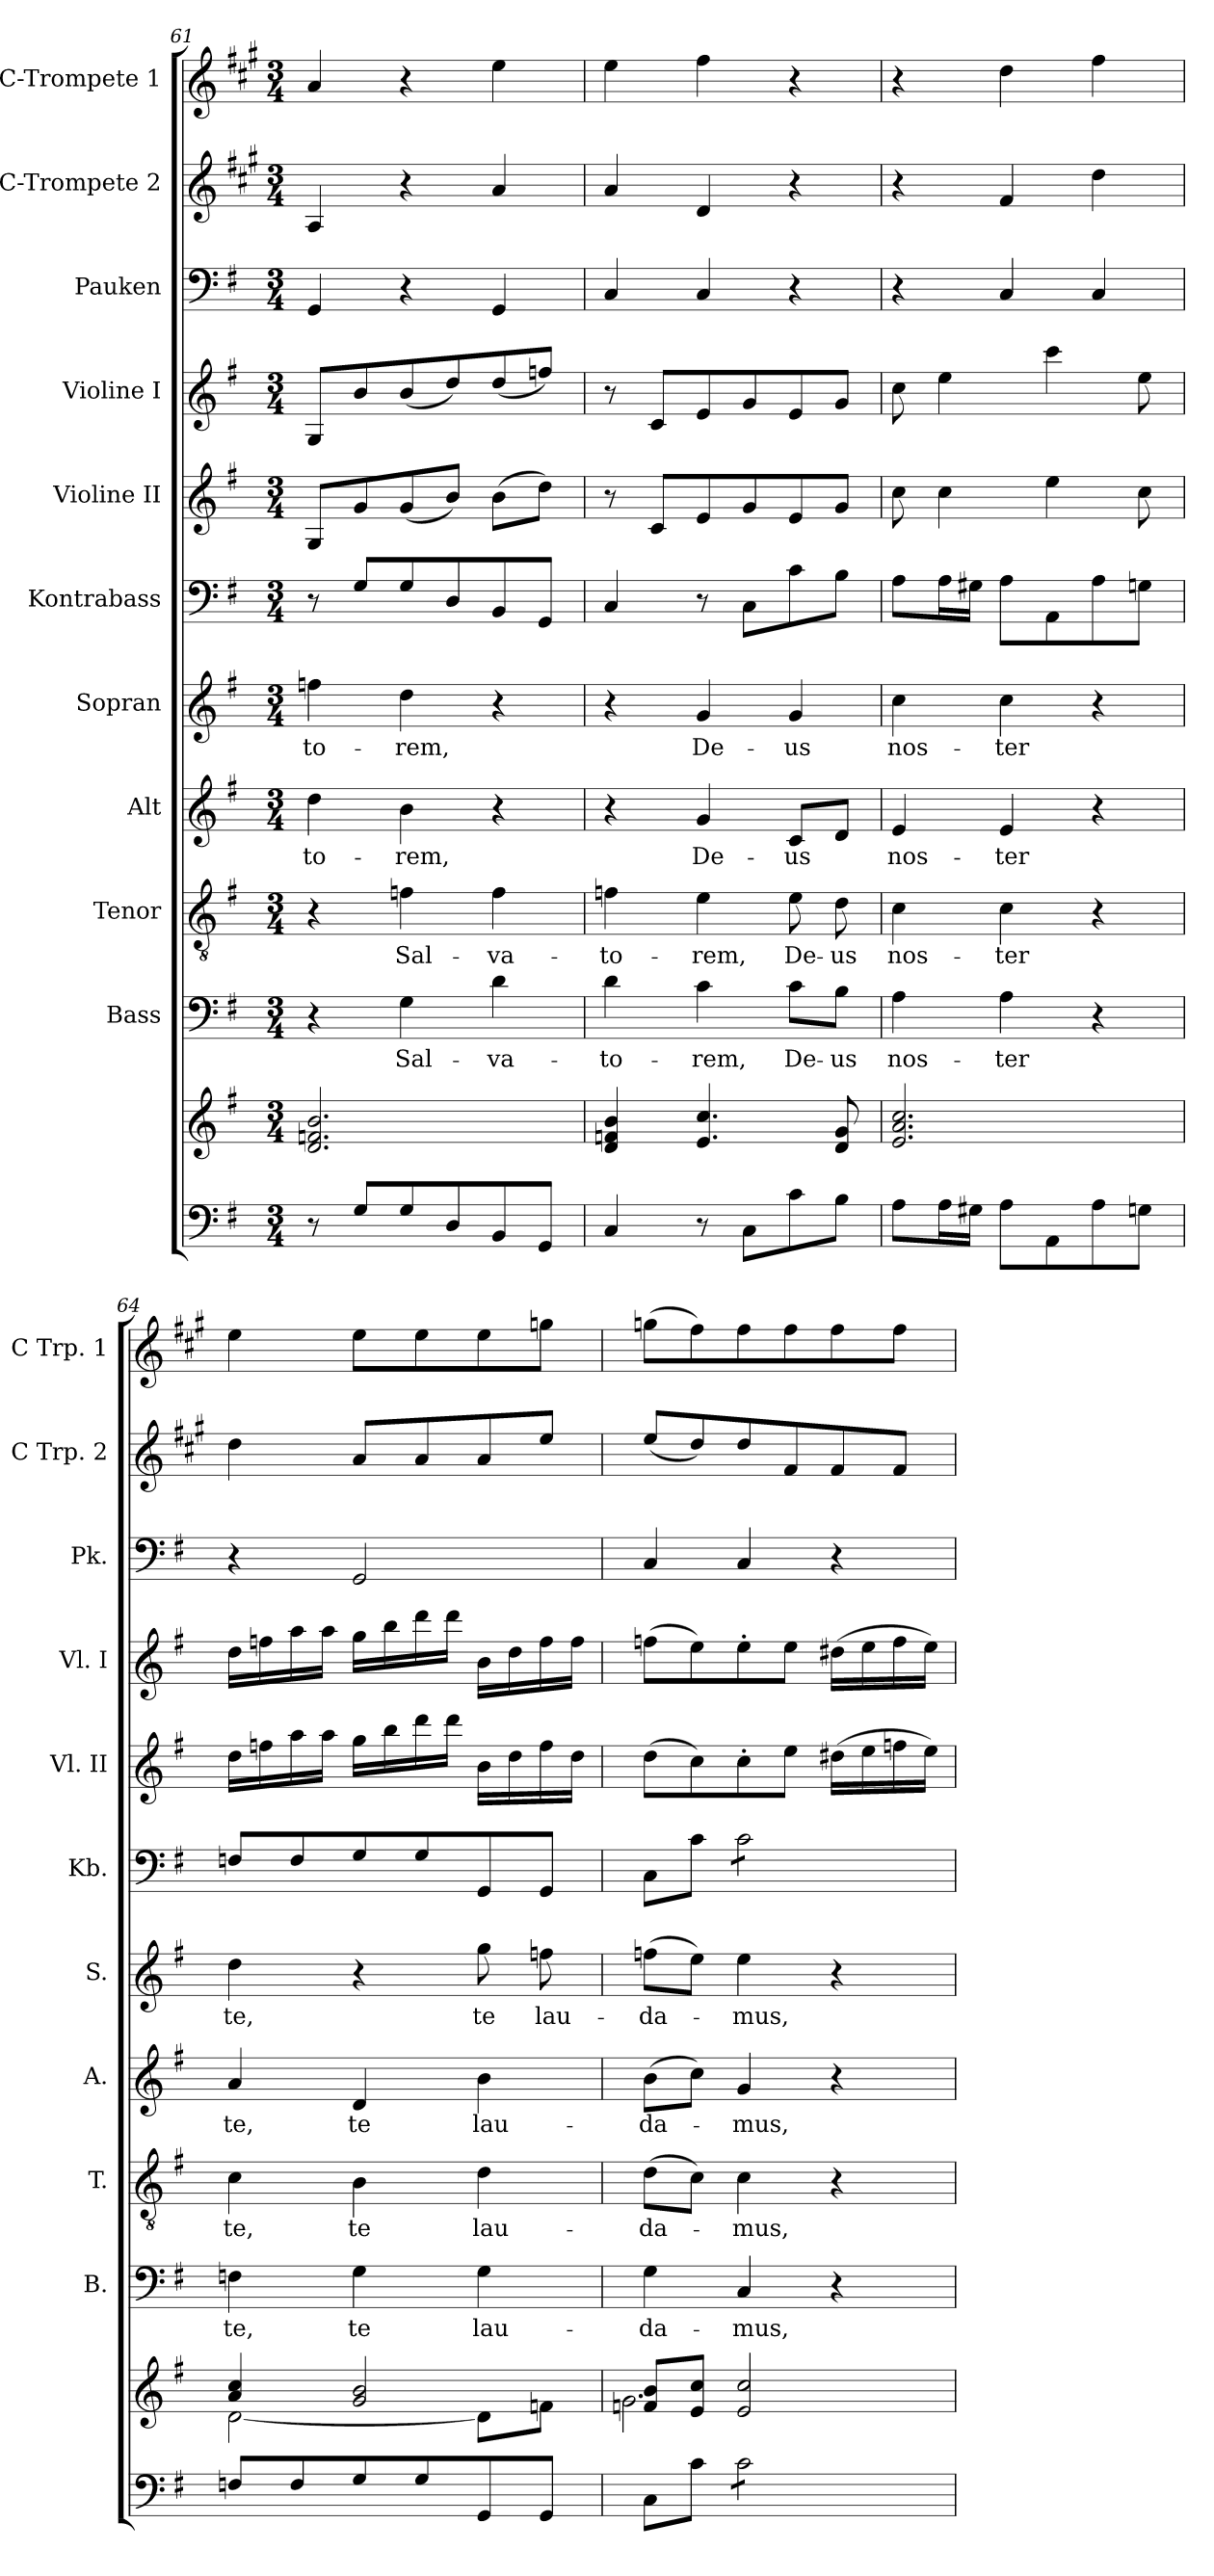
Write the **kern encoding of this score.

**kern	**kern	**kern	**text	**kern	**text	**kern	**text	**kern	**text	**kern	**kern	**kern	**kern	**kern	**kern
*part11	*part11	*part10	*part10	*part9	*part9	*part8	*part8	*part7	*part7	*part6	*part5	*part4	*part3	*part2	*part1
*staff12	*staff11	*staff10	*staff10	*staff9	*staff9	*staff8	*staff8	*staff7	*staff7	*staff6	*staff5	*staff4	*staff3	*staff2	*staff1
*	*	*I"Bass	*	*I"Tenor	*	*I"Alt	*	*I"Sopran	*	*I"Kontrabass	*I"Violine II	*I"Violine I	*I"Pauken	*I"C-Trompete 2	*I"C-Trompete 1
*	*	*I'B.	*	*I'T.	*	*I'A.	*	*I'S.	*	*I'Kb.	*I'Vl. II	*I'Vl. I	*I'Pk.	*I'C Trp. 2	*I'C Trp. 1
!!LO:PB:g=z
*clefF4	*clefG2	*clefF4	*	*clefGv2	*	*clefG2	*	*clefG2	*	*clefF4	*clefG2	*clefG2	*clefF4	*clefG2	*clefG2
*	*	*	*	*	*	*	*	*	*	*ITrd7c12	*	*	*	*ITrd1c2	*ITrd1c2
*k[f#]	*k[f#]	*k[f#]	*	*k[f#]	*	*k[f#]	*	*k[f#]	*	*k[f#]	*k[f#]	*k[f#]	*k[f#]	*k[f#]	*k[f#]
*G:	*G:	*G:	*	*G:	*	*G:	*	*G:	*	*G:	*G:	*G:	*G:	*G:	*G:
*M3/4	*M3/4	*M3/4	*	*M3/4	*	*M3/4	*	*M3/4	*	*M3/4	*M3/4	*M3/4	*M3/4	*M3/4	*M3/4
=61	=61	=61	=61	=61	=61	=61	=61	=61	=61	=61	=61	=61	=61	=61	=61
!	!	!	!	!	!	!	!LO:LY:b	!	!LO:LY:b	!	!	!	!	!	!
8r	2.d/ 2.fn/ 2.b/	4r	.	4r	.	4dd\	-to-	4ffn\	-to-	8r	8G/L	8G/L	4GG/	4G/	4g/
8G/L	.	.	.	.	.	.	.	.	.	8GG/L	8g/	8b/	.	.	.
!	!	!	!LO:LY:b	!	!LO:LY:b	!	!LO:LY:b	!	!LO:LY:b	!	!	!	!	!	!
8G/	.	4G\	Sal-	4fn\	Sal-	4b\	-rem,	4dd\	-rem,	8GG/	(<8g/	(<8b/	4r	4r	4r
8D/	.	.	.	.	.	.	.	.	.	8DD/	8b/J)	8dd/)	.	.	.
!	!	!	!LO:LY:b	!	!LO:LY:b	!	!	!	!	!	!	!	!	!	!
8BB/	.	4d\	-va-	4f\	-va-	4r	.	4r	.	8BBB/	(>8b\L	(<8dd/	4GG/	4g/	4dd\
8GG/J	.	.	.	.	.	.	.	.	.	8GGG/J	8dd\J)	8ffn/J)	.	.	.
=62	=62	=62	=62	=62	=62	=62	=62	=62	=62	=62	=62	=62	=62	=62	=62
!	!	!	!LO:LY:b	!	!LO:LY:b	!	!	!	!	!	!	!	!	!	!
4C/	4d/ 4fn/ 4b/	4d\	-to-	4fn\	-to-	4r	.	4r	.	4CC/	8r	8r	4C/	4g/	4dd\
.	.	.	.	.	.	.	.	.	.	.	8c/L	8c/L	.	.	.
!	!	!	!LO:LY:b	!	!LO:LY:b	!	!LO:LY:b	!	!LO:LY:b	!	!	!	!	!	!
8r	4.e/ 4.cc/	4c\	-rem,	4e\	-rem,	4g/	De-	4g/	De-	8r	8e/	8e/	4C/	4c/	4ee\
8C\L	.	.	.	.	.	.	.	.	.	8CC\L	8g/	8g/	.	.	.
!	!	!	!LO:LY:b	!	!LO:LY:b	!	!LO:LY:b	!	!LO:LY:b	!	!	!	!	!	!
8c\	.	8c\L	De-	8e\	De-	8c/L	-us	4g/	-us	8C\	8e/	8e/	4r	4r	4r
!	!	!	!LO:LY:b	!	!LO:LY:b	!	!	!	!	!	!	!	!	!	!
8B\J	8d/ 8g/	8B\J	-us	8d\	-us	8d/J	.	.	.	8BB\J	8g/J	8g/J	.	.	.
=63	=63	=63	=63	=63	=63	=63	=63	=63	=63	=63	=63	=63	=63	=63	=63
!	!	!	!LO:LY:b	!	!LO:LY:b	!	!LO:LY:b	!	!LO:LY:b	!	!	!	!	!	!
8A\L	2.e/ 2.a/ 2.cc/	4A\	nos-	4c\	nos-	4e/	nos-	4cc\	nos-	8AA\L	8cc\	8cc\	4r	4r	4r
16A\L	.	.	.	.	.	.	.	.	.	16AA\L	4cc\	4ee\	.	.	.
16G#X\JJ	.	.	.	.	.	.	.	.	.	16GG#X\JJ	.	.	.	.	.
!	!	!	!LO:LY:b	!	!LO:LY:b	!	!LO:LY:b	!	!LO:LY:b	!	!	!	!	!	!
8A\L	.	4A\	-ter	4c\	-ter	4e/	-ter	4cc\	-ter	8AA\L	.	.	4C/	4e/	4cc\
8AA\	.	.	.	.	.	.	.	.	.	8AAA\	4ee\	4ccc\	.	.	.
8A\	.	4r	.	4r	.	4r	.	4r	.	8AA\	.	.	4C/	4cc\	4ee\
8Gn\J	.	.	.	.	.	.	.	.	.	8GGn\J	8cc\	8ee\	.	.	.
=64	=64	=64	=64	=64	=64	=64	=64	=64	=64	=64	=64	=64	=64	=64	=64
*	*^	*	*	*	*	*	*	*	*	*	*	*	*	*	*
!	!	!	!	!LO:LY:b	!	!LO:LY:b	!	!LO:LY:b	!	!LO:LY:b	!	!	!	!	!	!
8Fn/L	4a/ 4cc/	[<2d\	4Fn\	te,	4c\	te,	4a/	te,	4dd\	te,	8FFn/L	16dd\LL	16dd\LL	4r	4cc\	4dd\
.	.	.	.	.	.	.	.	.	.	.	.	16ffn\	16ffn\	.	.	.
8F/	.	.	.	.	.	.	.	.	.	.	8FF/	16aa\	16aa\	.	.	.
.	.	.	.	.	.	.	.	.	.	.	.	16aa\JJ	16aa\JJ	.	.	.
!	!	!	!	!LO:LY:b	!	!LO:LY:b	!	!LO:LY:b	!	!	!	!	!	!	!	!
8G/	2g/ 2b/	.	4G\	te	4B\	te	4d/	te	4r	.	8GG/	16gg\LL	16gg\LL	2GG/	8g/L	8dd\L
.	.	.	.	.	.	.	.	.	.	.	.	16bb\	16bb\	.	.	.
8G/	.	.	.	.	.	.	.	.	.	.	8GG/	16ddd\	16ddd\	.	8g/	8dd\
.	.	.	.	.	.	.	.	.	.	.	.	16ddd\JJ	16ddd\JJ	.	.	.
!	!	!	!	!LO:LY:b	!	!LO:LY:b	!	!LO:LY:b	!	!LO:LY:b	!	!	!	!	!	!
8GG/	.	8d\L]	4G\	lau-	4d\	lau-	4b\	lau-	8gg\	te	8GGG/	16b\LL	16b\LL	.	8g/	8dd\
.	.	.	.	.	.	.	.	.	.	.	.	16dd\	16dd\	.	.	.
!	!	!	!	!	!	!	!	!	!	!LO:LY:b	!	!	!	!	!	!
8GG/J	.	8fn\J	.	.	.	.	.	.	8ffn\	lau-	8GGG/J	16ff\	16ff\	.	8dd/J	8ffn\J
.	.	.	.	.	.	.	.	.	.	.	.	16dd\JJ	16ff\JJ	.	.	.
!!LO:PB:g=z
=65	=65	=65	=65	=65	=65	=65	=65	=65	=65	=65	=65	=65	=65	=65	=65	=65
!	!	!	!	!LO:LY:b	!	!LO:LY:b	!	!LO:LY:b	!	!LO:LY:b	!	!	!	!	!	!
8C\L	8fn/ 8b/L	2.g\	4G\	-da-	(>8d\L	-da-	(>8b\L	-da-	(>8ffn\L	-da-	8CC\L	(>8dd\L	(>8ffn\L	4C/	(<8dd/L	(>8ffn\L
8c\J	8e/ 8cc/J	.	.	.	8c\J)	.	8cc\J)	.	8ee\J)	.	8C\J	8cc\)	8ee\)	.	8cc/)	8ee\)
!	!	!	!	!LO:LY:b	!	!LO:LY:b	!	!LO:LY:b	!	!LO:LY:b	!	!	!	!	!	!
*tremolo	*	*	*	*	*	*	*	*	*	*	*	*	*	*	*	*
*	*	*	*	*	*	*	*	*	*	*	*tremolo	*	*	*	*	*
8c\L	2e/ 2cc/	.	4C/	-mus,	4c\	-mus,	4g/	-mus,	4ee\	-mus,	8C\L	8cc'>\	8ee'>\	4C/	8cc/	8ee\
8c\	.	.	.	.	.	.	.	.	.	.	8C\	8ee\J	8ee\J	.	8e/	8ee\
8c\	.	.	4r	.	4r	.	4r	.	4r	.	8C\	(>16dd#X\LL	(>16dd#X\LL	4r	8e/	8ee\
.	.	.	.	.	.	.	.	.	.	.	.	16ee\	16ee\	.	.	.
8c\J	.	.	.	.	.	.	.	.	.	.	8C\J	16ffn\	16ff\	.	8e/J	8ee\J
*	*	*	*	*	*	*	*	*	*	*	*Xtremolo	*	*	*	*	*
*Xtremolo	*	*	*	*	*	*	*	*	*	*	*	*	*	*	*	*
.	.	.	.	.	.	.	.	.	.	.	.	16ee\JJ)	16ee\JJ)	.	.	.
*	*v	*v	*	*	*	*	*	*	*	*	*	*	*	*	*	*
=	=	=	=	=	=	=	=	=	=	=	=	=	=	=	=
*-	*-	*-	*-	*-	*-	*-	*-	*-	*-	*-	*-	*-	*-	*-	*-
